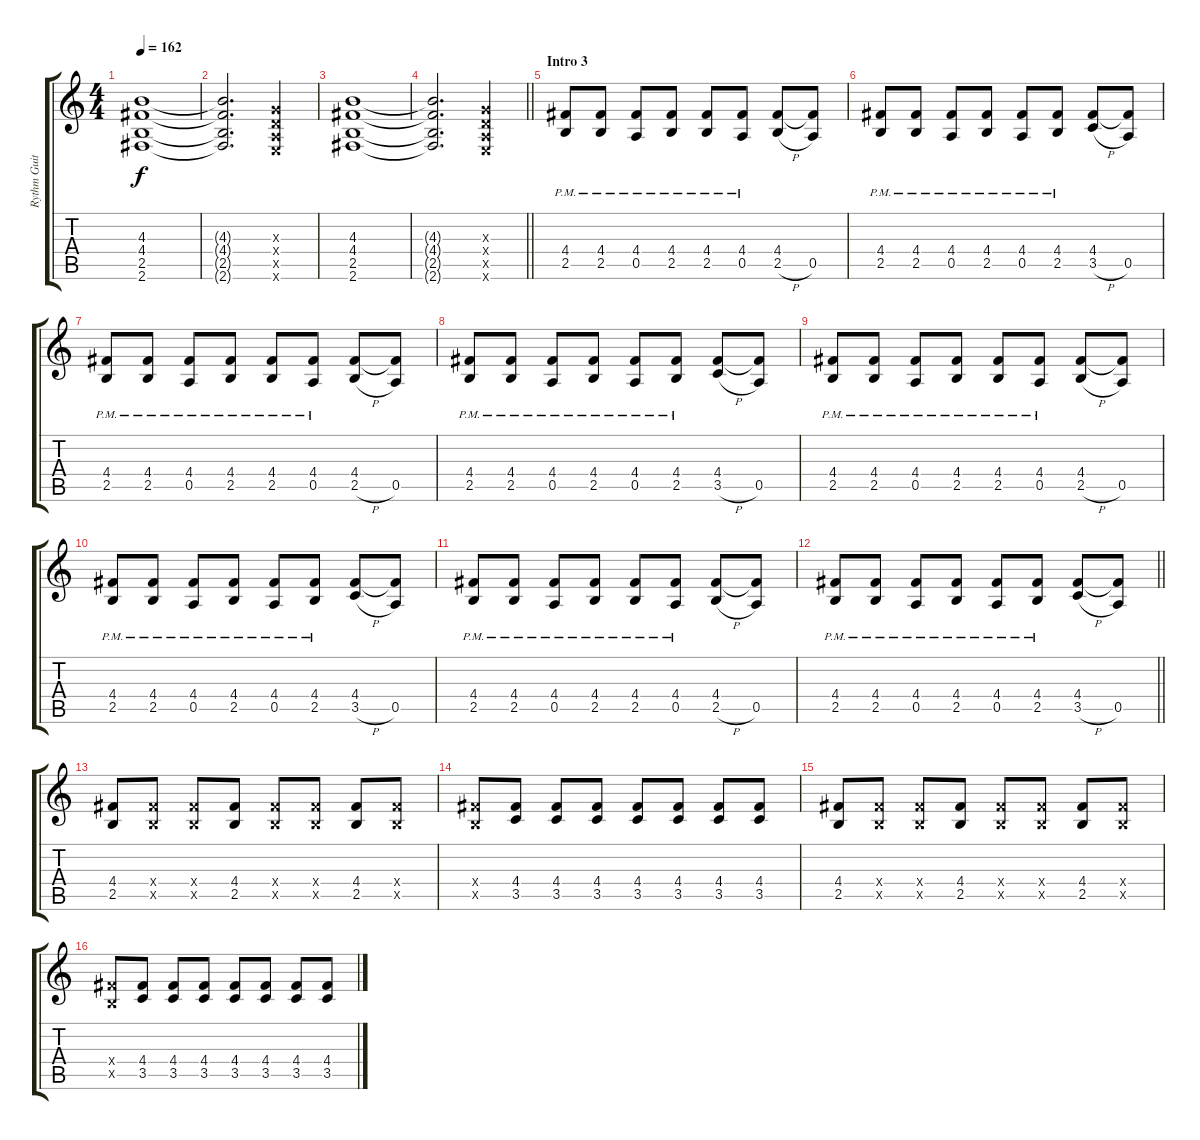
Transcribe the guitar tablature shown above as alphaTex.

\track ("Rythm Guitar 1" "Rythm Guit") {instrument distortionguitar}
\staff {score tabs}
\tuning (E4 B3 G3 D3 A2 E2) {hide}
\ts (4 4)
\tempo 162
\clef g2
\ks c
(4.3 4.4 2.5 2.6).1{dy f} |
(4.3{t} 4.4{t} 2.5{t} 2.6{t}).2{d} (0.3{x} 0.4{x} 0.5{x} 0.6{x}).4 |
(4.3 4.4 2.5 2.6).1 |
\barLineRight lightlight
(4.3{t} 4.4{t} 2.5{t} 2.6{t}).2{d} (0.3{x} 0.4{x} 0.5{x} 0.6{x}).4 |
\section ("" "Intro 3")
(4.4{pm} 2.5{pm}).8 (4.4{pm} 2.5{pm}).8 (4.4{pm} 0.5{pm}).8 (4.4{pm} 2.5{pm}).8 (4.4{pm} 2.5{pm}).8 (4.4{pm} 0.5{pm}).8 (4.4 2.5{h}).8 (4.4{t} 0.5).8 |
(4.4{pm} 2.5{pm}).8 (4.4{pm} 2.5{pm}).8 (4.4{pm} 0.5{pm}).8 (4.4{pm} 2.5{pm}).8 (4.4{pm} 0.5{pm}).8 (4.4{pm} 2.5{pm}).8 (4.4 3.5{h}).8 (4.4{t} 0.5).8 |
(4.4{pm} 2.5{pm}).8 (4.4{pm} 2.5{pm}).8 (4.4{pm} 0.5{pm}).8 (4.4{pm} 2.5{pm}).8 (4.4{pm} 2.5{pm}).8 (4.4{pm} 0.5{pm}).8 (4.4 2.5{h}).8 (4.4{t} 0.5).8 |
(4.4{pm} 2.5{pm}).8 (4.4{pm} 2.5{pm}).8 (4.4{pm} 0.5{pm}).8 (4.4{pm} 2.5{pm}).8 (4.4{pm} 0.5{pm}).8 (4.4{pm} 2.5{pm}).8 (4.4 3.5{h}).8 (4.4{t} 0.5).8 |
(4.4{pm} 2.5{pm}).8 (4.4{pm} 2.5{pm}).8 (4.4{pm} 0.5{pm}).8 (4.4{pm} 2.5{pm}).8 (4.4{pm} 2.5{pm}).8 (4.4{pm} 0.5{pm}).8 (4.4 2.5{h}).8 (4.4{t} 0.5).8 |
(4.4{pm} 2.5{pm}).8 (4.4{pm} 2.5{pm}).8 (4.4{pm} 0.5{pm}).8 (4.4{pm} 2.5{pm}).8 (4.4{pm} 0.5{pm}).8 (4.4{pm} 2.5{pm}).8 (4.4 3.5{h}).8 (4.4{t} 0.5).8 |
(4.4{pm} 2.5{pm}).8 (4.4{pm} 2.5{pm}).8 (4.4{pm} 0.5{pm}).8 (4.4{pm} 2.5{pm}).8 (4.4{pm} 2.5{pm}).8 (4.4{pm} 0.5{pm}).8 (4.4 2.5{h}).8 (4.4{t} 0.5).8 |
\barLineRight lightlight
(4.4{pm} 2.5{pm}).8 (4.4{pm} 2.5{pm}).8 (4.4{pm} 0.5{pm}).8 (4.4{pm} 2.5{pm}).8 (4.4{pm} 0.5{pm}).8 (4.4{pm} 2.5{pm}).8 (4.4 3.5{h}).8 (4.4{t} 0.5).8 |
\section ("" "")
(4.4 2.5).8 (4.4{x} 2.5{x}).8 (4.4{x} 2.5{x}).8 (4.4 2.5).8 (4.4{x} 2.5{x}).8 (4.4{x} 2.5{x}).8 (4.4 2.5).8 (4.4{x} 2.5{x}).8 |
(4.4{x} 2.5{x}).8 (4.4 3.5).8 (4.4 3.5).8 (4.4 3.5).8 (4.4 3.5).8 (4.4 3.5).8 (4.4 3.5).8 (4.4 3.5).8 |
(4.4 2.5).8 (4.4{x} 2.5{x}).8 (4.4{x} 2.5{x}).8 (4.4 2.5).8 (4.4{x} 2.5{x}).8 (4.4{x} 2.5{x}).8 (4.4 2.5).8 (4.4{x} 2.5{x}).8 |
(4.4{x} 2.5{x}).8 (4.4 3.5).8 (4.4 3.5).8 (4.4 3.5).8 (4.4 3.5).8 (4.4 3.5).8 (4.4 3.5).8 (4.4 3.5).8
